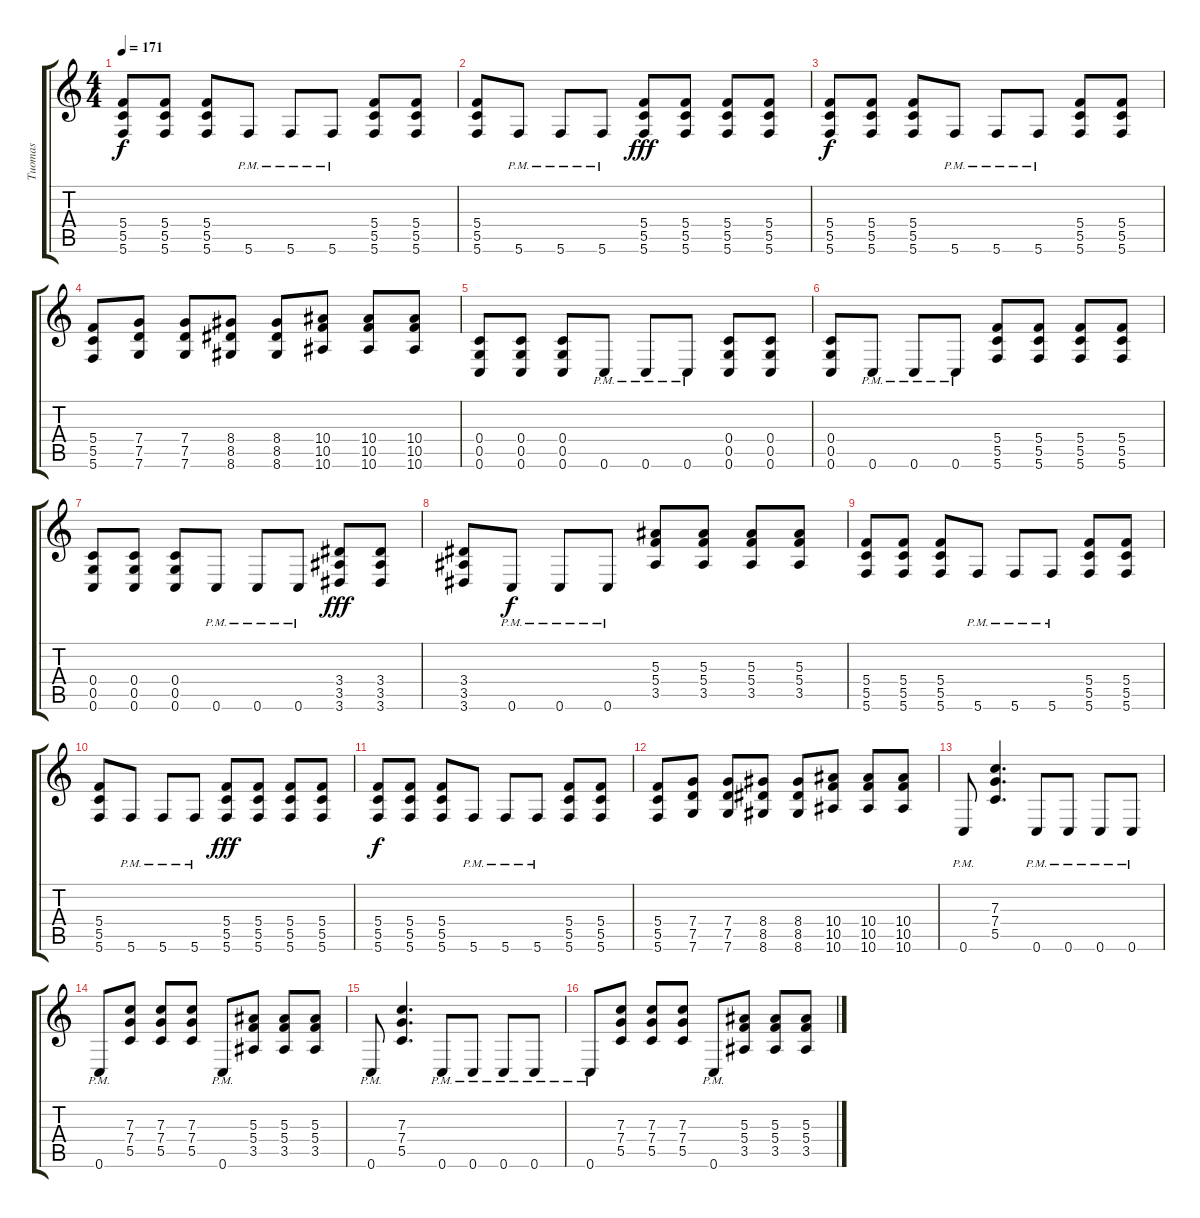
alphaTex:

\track ("Tuomas" "Tuomas") {instrument distortionguitar}
\staff {score tabs}
\tuning (D4 A3 F3 C3 G2 C2) {hide}
\ts (4 4)
\tempo 171
\clef g2
\ks c
(5.4 5.5 5.6).8{dy f} (5.4 5.5 5.6).8 (5.4 5.5 5.6).8 5.6{pm}.8 5.6{pm}.8 5.6{pm}.8 (5.4 5.5 5.6).8 (5.4 5.5 5.6).8 |
(5.4 5.5 5.6).8 5.6{pm}.8 5.6{pm}.8 5.6{pm}.8 (5.4 5.5 5.6).8{dy fff} (5.4 5.5 5.6).8 (5.4 5.5 5.6).8 (5.4 5.5 5.6).8 |
(5.4 5.5 5.6).8{dy f} (5.4 5.5 5.6).8 (5.4 5.5 5.6).8 5.6{pm}.8 5.6{pm}.8 5.6{pm}.8 (5.4 5.5 5.6).8 (5.4 5.5 5.6).8 |
(5.4 5.5 5.6).8 (7.4 7.5 7.6).8 (7.4 7.5 7.6).8 (8.4 8.5 8.6).8 (8.4 8.5 8.6).8 (10.4 10.5 10.6).8 (10.4 10.5 10.6).8 (10.4 10.5 10.6).8 |
(0.4 0.5 0.6).8 (0.4 0.5 0.6).8 (0.4 0.5 0.6).8 0.6{pm}.8 0.6{pm}.8 0.6{pm}.8 (0.4 0.5 0.6).8 (0.4 0.5 0.6).8 |
(0.4 0.5 0.6).8 0.6{pm}.8 0.6{pm}.8 0.6{pm}.8 (5.4 5.5 5.6).8 (5.4 5.5 5.6).8 (5.4 5.5 5.6).8 (5.4 5.5 5.6).8 |
(0.4 0.5 0.6).8 (0.4 0.5 0.6).8 (0.4 0.5 0.6).8 0.6{pm}.8 0.6{pm}.8 0.6{pm}.8 (3.4 3.5 3.6).8{dy fff} (3.4 3.5 3.6).8 |
(3.4 3.5 3.6).8 0.6{pm}.8{dy f} 0.6{pm}.8 0.6{pm}.8 (5.3 5.4 3.5).8 (5.3 5.4 3.5).8 (5.3 5.4 3.5).8 (5.3 5.4 3.5).8 |
(5.4 5.5 5.6).8 (5.4 5.5 5.6).8 (5.4 5.5 5.6).8 5.6{pm}.8 5.6{pm}.8 5.6{pm}.8 (5.4 5.5 5.6).8 (5.4 5.5 5.6).8 |
(5.4 5.5 5.6).8 5.6{pm}.8 5.6{pm}.8 5.6{pm}.8 (5.4 5.5 5.6).8{dy fff} (5.4 5.5 5.6).8 (5.4 5.5 5.6).8 (5.4 5.5 5.6).8 |
(5.4 5.5 5.6).8{dy f} (5.4 5.5 5.6).8 (5.4 5.5 5.6).8 5.6{pm}.8 5.6{pm}.8 5.6{pm}.8 (5.4 5.5 5.6).8 (5.4 5.5 5.6).8 |
(5.4 5.5 5.6).8 (7.4 7.5 7.6).8 (7.4 7.5 7.6).8 (8.4 8.5 8.6).8 (8.4 8.5 8.6).8 (10.4 10.5 10.6).8 (10.4 10.5 10.6).8 (10.4 10.5 10.6).8 |
0.6{pm}.8 (7.3 7.4 5.5).4{d} 0.6{pm}.8 0.6{pm}.8 0.6{pm}.8 0.6{pm}.8 |
0.6{pm}.8 (7.3 7.4 5.5).8 (7.3 7.4 5.5).8 (7.3 7.4 5.5).8 0.6{pm}.8 (5.3 5.4 3.5).8 (5.3 5.4 3.5).8 (5.3 5.4 3.5).8 |
0.6{pm}.8 (7.3 7.4 5.5).4{d} 0.6{pm}.8 0.6{pm}.8 0.6{pm}.8 0.6{pm}.8 |
0.6{pm}.8 (7.3 7.4 5.5).8 (7.3 7.4 5.5).8 (7.3 7.4 5.5).8 0.6{pm}.8 (5.3 5.4 3.5).8 (5.3 5.4 3.5).8 (5.3 5.4 3.5).8
